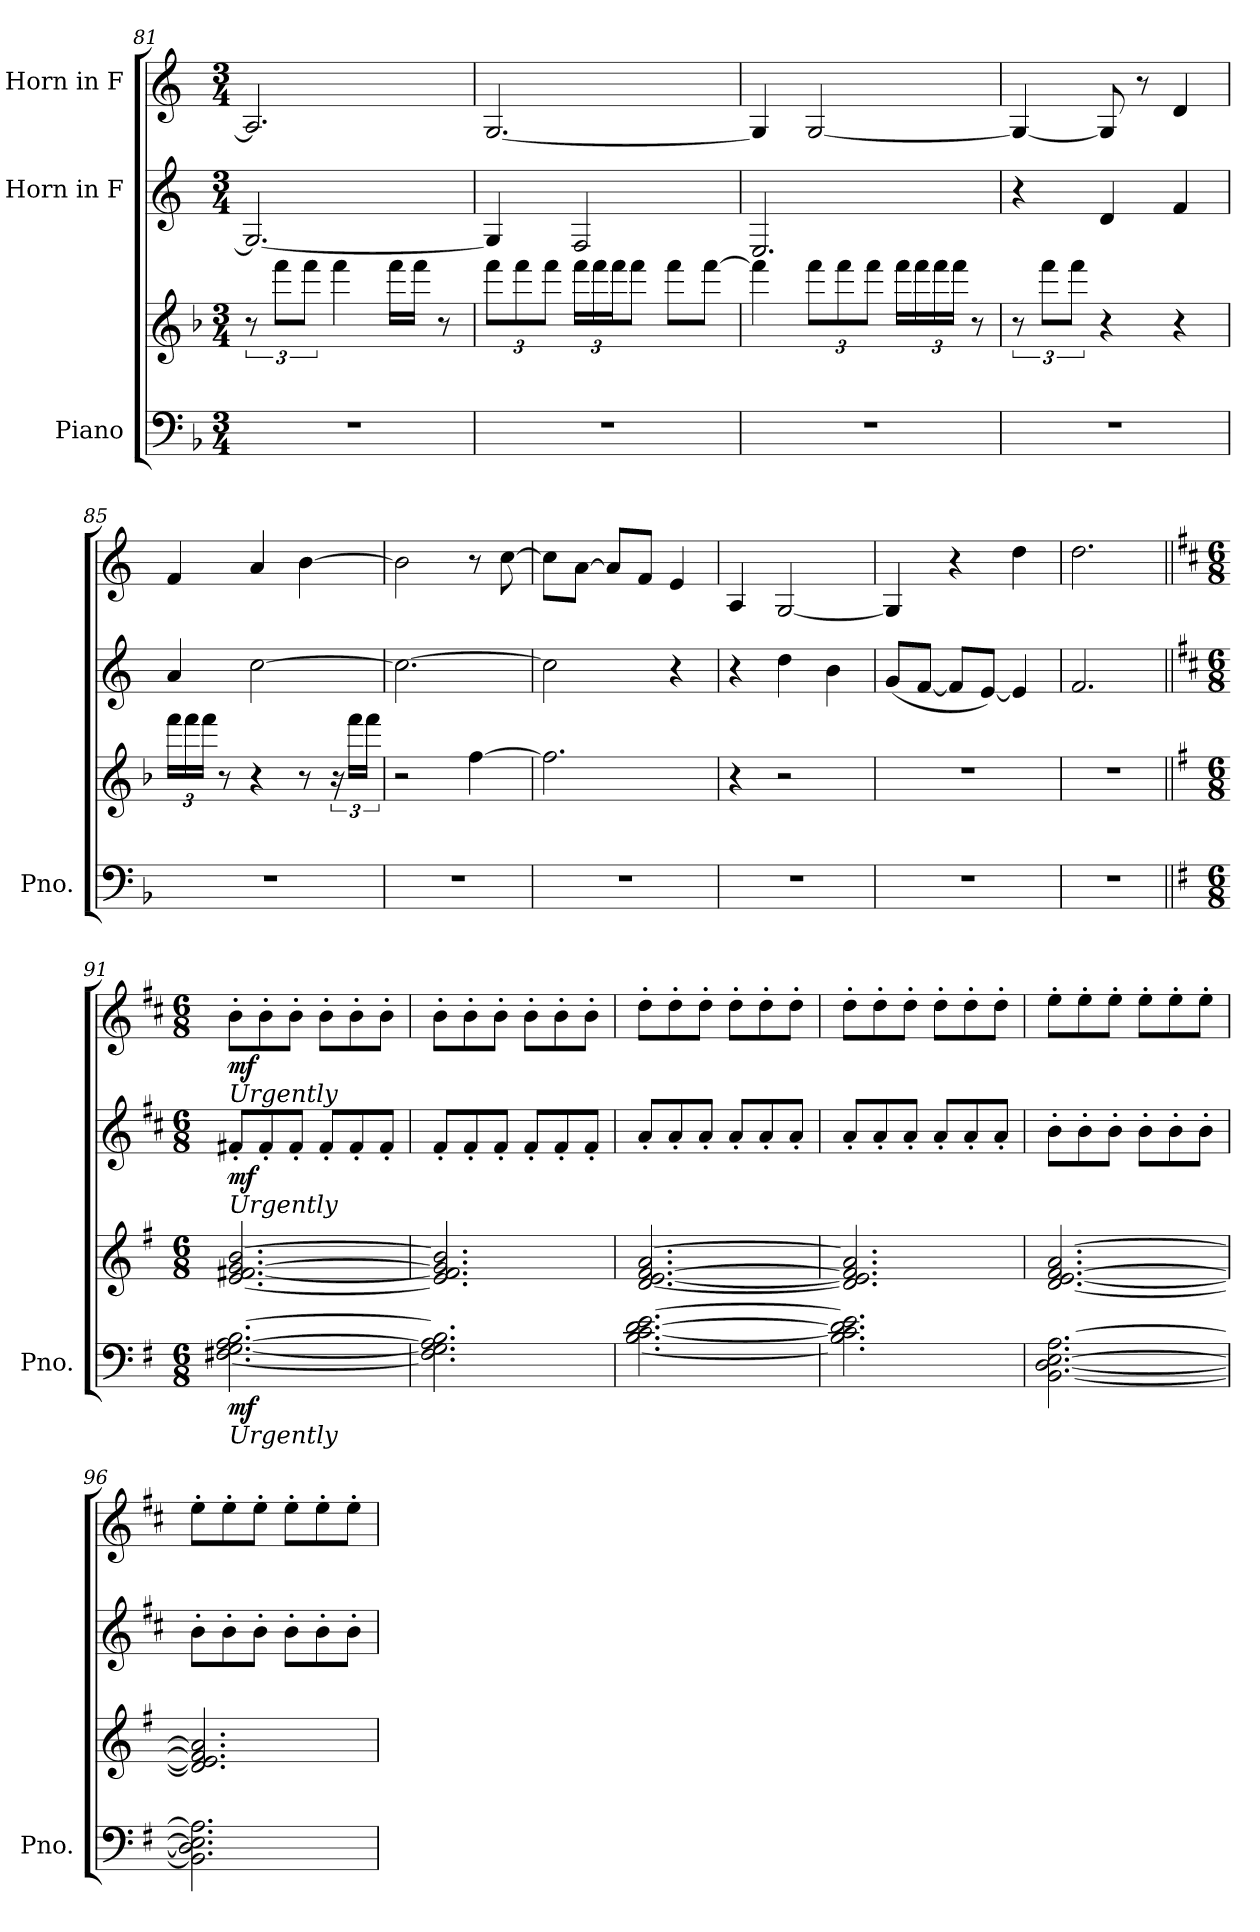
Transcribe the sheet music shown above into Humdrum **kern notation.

**kern	**kern	**dynam	**kern	**dynam	**kern	**dynam
*part3	*part3	*part3	*part2	*part2	*part1	*part1
*staff4	*staff3	*staff3/4	*staff2	*staff2	*staff1	*staff1
*I"Piano	*	*	*I"Horn in F	*	*I"Horn in F	*
*I'Pno.	*	*	*	*	*	*
*clefF4	*clefG2	*	*clefG2	*	*clefG2	*
*	*	*	*ITrd4c7	*	*ITrd4c7	*
*k[b-]	*k[b-]	*	*k[b-]	*	*k[b-]	*
*M3/4	*M3/4	*	*M3/4	*	*M3/4	*
=81	=81	=81	=81	=81	=81	=81
2.r	12r	.	2.C/_	.	2.D/]	.
.	12fff\L	.	.	.	.	.
.	12fff\J	.	.	.	.	.
.	4fff\	.	.	.	.	.
.	16fff\LL	.	.	.	.	.
.	16fff\JJ	.	.	.	.	.
.	8r	.	.	.	.	.
=82	=82	=82	=82	=82	=82	=82
*	*Xbrackettup	*	*	*	*	*
2.r	12fff\L	.	4C/]	.	[2.C/	.
.	12fff\	.	.	.	.	.
.	12fff\J	.	.	.	.	.
.	24fff\LL	.	2BB-/	.	.	.
.	24fff\	.	.	.	.	.
.	24fff\J	.	.	.	.	.
.	8fff\J	.	.	.	.	.
.	8fff\L	.	.	.	.	.
.	[8fff\J	.	.	.	.	.
=83	=83	=83	=83	=83	=83	=83
2.r	4fff\]	.	2.AA/	.	4C/]	.
.	12fff\L	.	.	.	[2C/	.
.	12fff\	.	.	.	.	.
.	12fff\J	.	.	.	.	.
.	24fff\LL	.	.	.	.	.
.	24fff\	.	.	.	.	.
.	24fff\	.	.	.	.	.
*	*brackettup	*	*	*	*	*
.	24fff\JJ	.	.	.	.	.
.	12r	.	.	.	.	.
=84	=84	=84	=84	=84	=84	=84
2.r	12r	.	4r	.	4C/_	.
.	12fff\L	.	.	.	.	.
.	12fff\J	.	.	.	.	.
.	4r	.	4G/	.	8C/]	.
.	.	.	.	.	8r	.
.	4r	.	4B-/	.	4G/	.
!!LO:LB:g=z
=85	=85	=85	=85	=85	=85	=85
*	*Xbrackettup	*	*	*	*	*
2.r	24fff\LL	.	4d/	.	4B-/	.
.	24fff\	.	.	.	.	.
.	24fff\JJ	.	.	.	.	.
.	8r	.	.	.	.	.
.	4r	.	[2f\	.	4d/	.
.	8r	.	.	.	[4e\	.
*	*brackettup	*	*	*	*	*
.	24r	.	.	.	.	.
.	24fff\LL	.	.	.	.	.
.	24fff\JJ	.	.	.	.	.
=86	=86	=86	=86	=86	=86	=86
2.r	2r	.	2.f\_	.	2e\]	.
.	[4ff\	.	.	.	8r	.
.	.	.	.	.	[8f\	.
=87	=87	=87	=87	=87	=87	=87
2.r	2.ff\]	.	2f\]	.	8f\L]	.
.	.	.	.	.	[8d\J	.
.	.	.	.	.	8d/L]	.
.	.	.	.	.	8B-/J	.
.	.	.	4r	.	4A/	.
=88	=88	=88	=88	=88	=88	=88
2.r	4r	.	4r	.	4D/	.
.	2r	.	4g\	.	[2C/	.
.	.	.	4e\	.	.	.
=89	=89	=89	=89	=89	=89	=89
2.r	2.r	.	(<8c/L	.	4C/]	.
.	.	.	[8B-/J	.	.	.
.	.	.	8B-/L]	.	4r	.
.	.	.	[8A/J)	.	.	.
.	.	.	4A/]	.	4g\	.
=90	=90	=90	=90	=90	=90	=90
2.r	2.r	.	2.B-/	.	2.g\	.
!!LO:LB:g=z
=91||	=91||	=91||	=91||	=91||	=91||	=91||
*k[f#]	*k[f#]	*	*k[f#]	*	*k[f#]	*
*M6/8	*M6/8	*	*M6/8	*	*M6/8	*
*	*	*	*	*	*MM180	*
!	!	!	!	!	!LO:TX:b:i:t=Urgently	!
!	!	!	!LO:TX:b:i:t=Urgently	!	!	!
!LO:TX:b:i:t=Urgently	!	!	!	!	!	!
!	!	!LO:DY:b=2	!	!LO:DY:b	!	!LO:DY:b
[2.F#X\ [2.G\ [2.A\ [2.B\	[2.e/ [2.f#X/ [2.g/ [2.b/	mf	8Bn'/L	mf	8e'\L	mf
.	.	.	8B'/	.	8e'\	.
.	.	.	8B'/J	.	8e'\J	.
.	.	.	8B'/L	.	8e'\L	.
.	.	.	8B'/	.	8e'\	.
.	.	.	8B'/J	.	8e'\J	.
=92	=92	=92	=92	=92	=92	=92
2.F#\] 2.G\] 2.A\] 2.B\]	2.e/] 2.f#/] 2.g/] 2.b/]	.	8B'/L	.	8e'\L	.
.	.	.	8B'/	.	8e'\	.
.	.	.	8B'/J	.	8e'\J	.
.	.	.	8B'/L	.	8e'\L	.
.	.	.	8B'/	.	8e'\	.
.	.	.	8B'/J	.	8e'\J	.
=93	=93	=93	=93	=93	=93	=93
[2.B\ [2.c\ [2.d\ [2.e\	[2.d/ [2.e/ [2.f#/ [2.a/	.	8d'/L	.	8g'\L	.
.	.	.	8d'/	.	8g'\	.
.	.	.	8d'/J	.	8g'\J	.
.	.	.	8d'/L	.	8g'\L	.
.	.	.	8d'/	.	8g'\	.
.	.	.	8d'/J	.	8g'\J	.
=94	=94	=94	=94	=94	=94	=94
2.B\] 2.c\] 2.d\] 2.e\]	2.d/] 2.e/] 2.f#/] 2.a/]	.	8d'/L	.	8g'\L	.
.	.	.	8d'/	.	8g'\	.
.	.	.	8d'/J	.	8g'\J	.
.	.	.	8d'/L	.	8g'\L	.
.	.	.	8d'/	.	8g'\	.
.	.	.	8d'/J	.	8g'\J	.
=95	=95	=95	=95	=95	=95	=95
[2.BB\ [2.D\ [2.E\ [2.A\	[2.d/ [2.e/ [2.f#/ [2.a/	.	8e'\L	.	8a'\L	.
.	.	.	8e'\	.	8a'\	.
.	.	.	8e'\J	.	8a'\J	.
.	.	.	8e'\L	.	8a'\L	.
.	.	.	8e'\	.	8a'\	.
.	.	.	8e'\J	.	8a'\J	.
=96	=96	=96	=96	=96	=96	=96
2.BB\] 2.D\] 2.E\] 2.A\]	2.d/] 2.e/] 2.f#/] 2.a/]	.	8e'\L	.	8a'\L	.
.	.	.	8e'\	.	8a'\	.
.	.	.	8e'\J	.	8a'\J	.
.	.	.	8e'\L	.	8a'\L	.
.	.	.	8e'\	.	8a'\	.
.	.	.	8e'\J	.	8a'\J	.
=	=	=	=	=	=	=
*-	*-	*-	*-	*-	*-	*-
